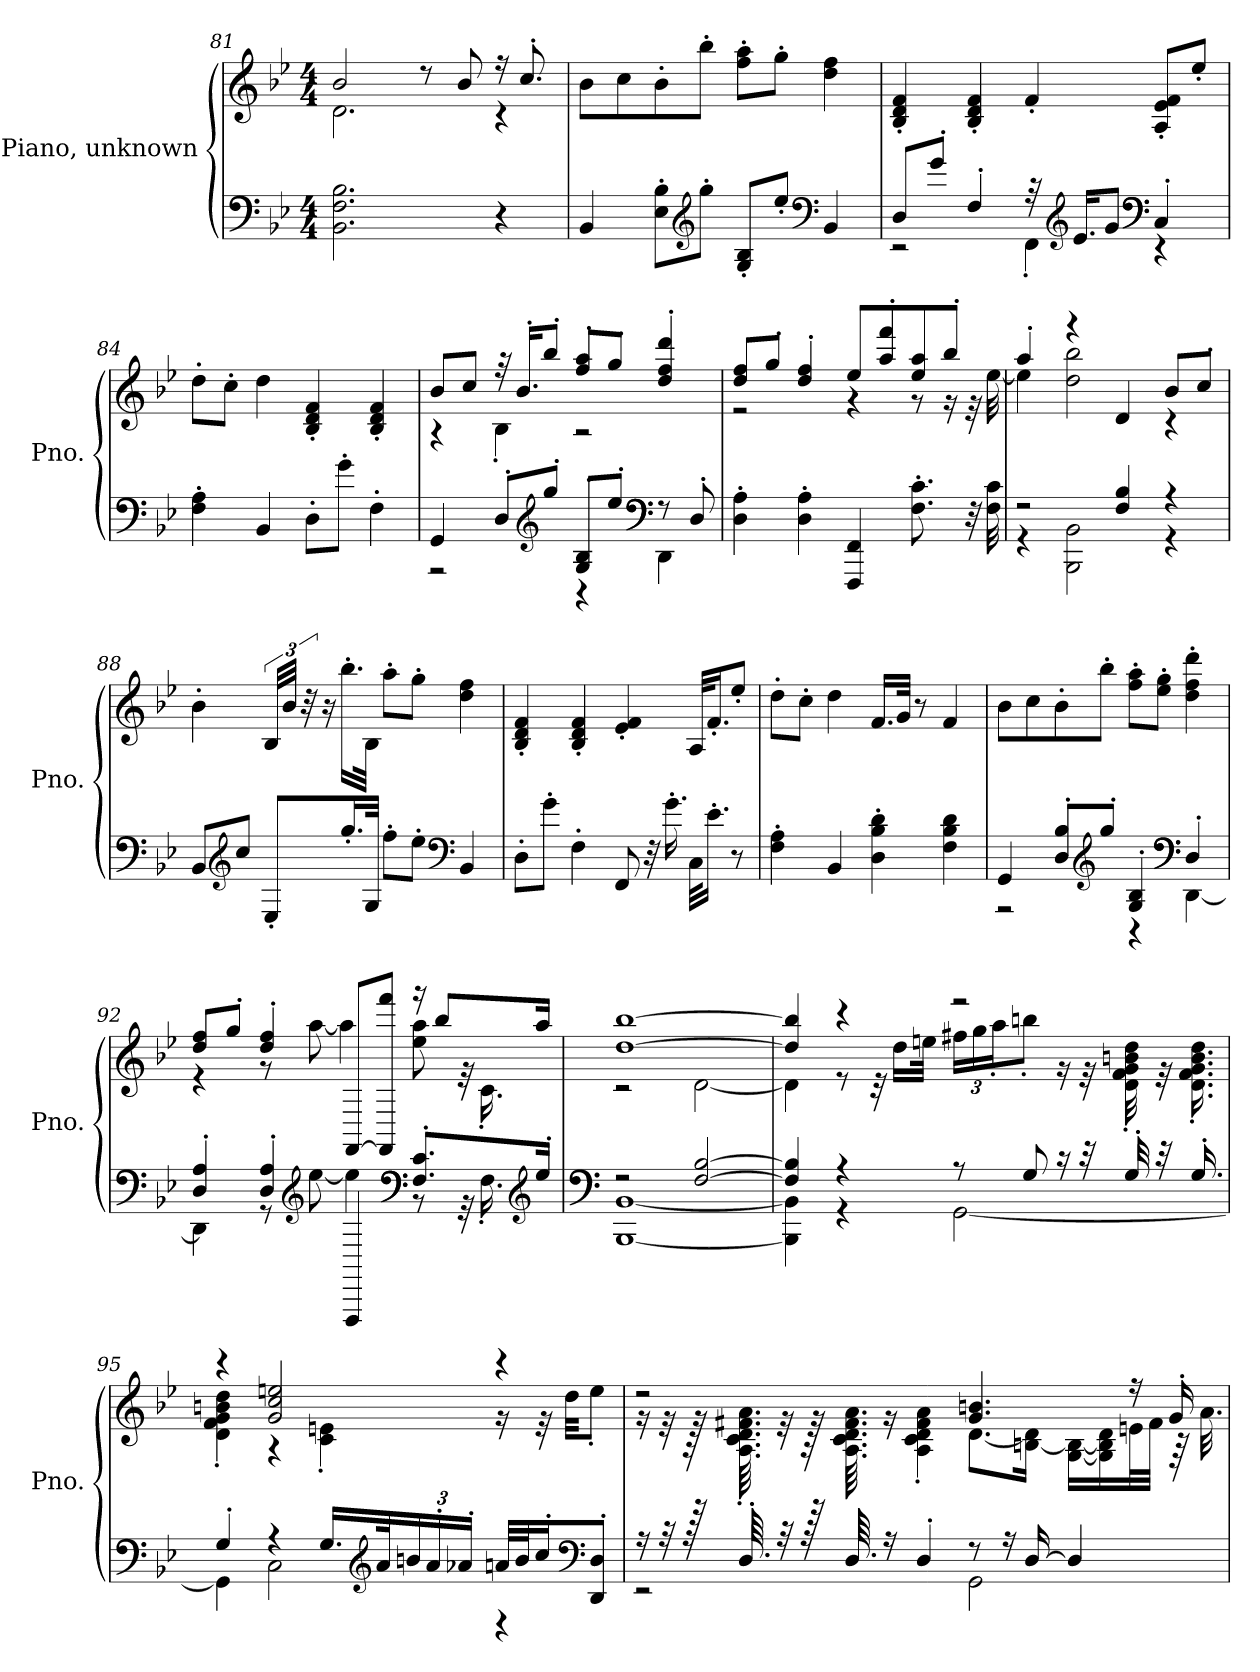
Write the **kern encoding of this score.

**kern	**kern
*part1	*part1
*staff2	*staff1
*I"Piano, unknown	*
*I'Pno.	*
!!LO:LB:g=z
*clefF4	*clefG2
*k[b-e-]	*k[b-e-]
*M4/4	*M4/4
=81	=81
*	*^
2.BB-\ 2.F\ 2.B-\	2b-/	2.d\
.	8r	.
.	8b-/	.
4r	16r	4r
.	8.cc'/	.
*	*v	*v
=82	=82
4BB-/	8b-\L
.	8cc\
8E-\' 8B-\'L	8b-'\
*clefG2	*
8gg'\J	8bb-'\J
8G/' 8B-/'L	8ff\' 8aa\'L
8ee-'/J	8gg'\J
*clefF4	*
4BB-/	4dd\ 4ff\
=83	=83
*^	*
8D/L	2r	4B-/' 4d/' 4f/'
8g'/J	.	.
4F'/	.	4B-/' 4d/' 4f/'
32r	4FF'\	4f'/
*clefG2	*	*
16.e-/KL	.	.
8g/J	.	.
*clefF4	*	*
4C'/	4r	8A/' 8e-/' 8f/'L
.	.	8ee-'/J
*v	*v	*
=84	=84
4F\' 4A\'	8dd'\L
.	8cc'\J
4BB-/	4dd\
8D'\L	4B-/' 4d/' 4f/'
8g'\J	.
4F'\	4B-/' 4d/' 4f/'
!!LO:LB:g=z
=85	=85
*^	*^
4GG/	2r	8b-/L	4r
.	.	8cc/J	.
8D'/L	.	32r	4B-'\
.	.	16.b-'/KL	.
*clefG2	*	*	*
8gg'/J	.	8bb-'/J	.
8G/' 8B-/'L	4r	8ff/' 8aa/'L	2r
8ee-'/J	.	8gg'/J	.
*clefF4	*	*	*
8r	4DD\	4dd/' 4ff/' 4ddd/'	.
8D'/	.	.	.
*v	*v	*	*
=86	=86	=86
4D\' 4A\'	8dd/ 8ff/L	2r
.	8gg'/J	.
4D\' 4A\'	4dd/' 4ff/'	.
4FFF/ 4FF/	8ee-/L	4r
.	8aa/' 8fff/'	.
8.F\' 8.c\'	8ee-/ 8aa/	8r
.	8bb-'/J	16r
32r	.	32r
32F\ 32c\	.	[32ee-\
=87	=87	=87
*^	*	*
2r	4r	4aa'/	4ee-\]
.	2BBB-\ 2BB-\	4r	2dd\ 2bb-\
4F/ 4B-/	.	4d/	.
4r	4r	8b-/L	4r
.	.	8cc'/J	.
*v	*v	*	*
*	*v	*v
=88	=88
8BB-/L	4b-'\
*clefG2	*
8cc/J	.
8E-'/L	48B-/LLL
.	48b-/JJJ
.	48r
.	16r
16.gg'/L	16.bb-'\LL
32G/JJk	32B-\JJk
8ff'\L	8aa'\L
8ee-'\J	8gg'\J
*clefF4	*
4BB-/	4dd\ 4ff\
!!LO:PB:g=z
=89	=89
8D'\L	4B-/' 4d/' 4f/'
8g'\J	.
4F'\	4B-/' 4d/' 4f/'
8FF/	4e-/' 4f/'
32r	.
16.g'\	.
32C\KLL	32A/KLL
16.e-'\JJ	16.f'/J
8r	8ee-'/J
=90	=90
4F\' 4A\'	8dd'\L
.	8cc'\J
4BB-/	4dd\
4D\' 4B-\' 4d\'	16.f/LL
.	32g/JJk
.	8r
4F\ 4B-\ 4d\	4f/
=91	=91
*^	*
4GG/	2r	8b-\L
.	.	8cc\
8D/' 8B-/'L	.	8b-'\
*clefG2	*	*
8gg'/J	.	8bb-'\J
4G/' 4B-/'	4r	8ff\' 8aa\'L
.	.	8ee-\' 8gg\'J
*clefF4	*	*
4D'/	[4DD\	4dd\' 4ff\' 4ddd\'
!!LO:LB:g=z
=92	=92	=92
*	*	*^
4D/' 4A/'	4DD\]	8dd/ 8ff/L	4r
.	.	8gg'/J	.
4D/' 4A/'	8r	4dd/' 4ff/'	8r
*clefG2	*	*	*
.	[8ee-\	.	[8aa\
4FFF/	4ee-\]	[8FF/L	4aa\]
.	.	8FF/] 8fff/J	.
*clefF4	*	*	*
8.F/' 8.c/'L	8r	16r	8ee-\ 8aa\
.	.	8bb-/L	.
.	32r	.	32r
.	16.F'\	.	16.c'\
*clefG2	*	*	*
16ee-'/Jk	.	16aa/Jk	.
=93	=93	=93	=93
*clefF4	*	*	*
2r	[1BBB- [1BB-	[1dd [1bb-	2r
[2F/ [2B-/	.	.	[2d\
=94	=94	=94	=94
4F/] 4B-/]	4BBB-\] 4BB-\]	4dd/] 4bb-/]	4d\]
4r	4r	4r	8r
.	.	.	32r
.	.	.	16dd\LL
.	.	.	32een\JJk
*	*	*	*Xbrackettup
8r	[2GG\	2r	24ff#X\LL
.	.	.	24gg\
.	.	.	24aa'\J
8G/	.	.	8bbn'\J
16r	.	.	16r
32r	.	.	32r
32G'/	.	.	32d\' 32f\' 32g\' 32bn\' 32dd\'
32r	.	.	32r
16.G'/	.	.	16.d\' 16.f\' 16.g\' 16.b\' 16.dd\'
!!LO:LB:g=z	!!
=95	=95	=95	=95
4G'/	4GG\]	4r	4d\' 4f\' 4g\' 4bn\' 4dd\'
4r	2C\	2g/ 2cc/ 2een/	4r
16.G/LL	.	.	4c\' 4en\'
*clefG2	*	*	*
32a/K	.	.	.
*Xbrackettup	*	*	*
24bn/	.	.	.
24a'/	.	.	.
24a-X'/JJ	.	.	.
32an/LLL	4r	4r	16r
32b/J	.	.	.
16cc'/J	.	.	32r
.	.	.	32dd\KKL
*clefF4	*	*	*
8DD/' 8D/'J	.	.	8ee'\J
!!LO:LB:g=z	!!
=96	=96	=96	=96
16r	2r	2r	16r
32r	.	.	32r
128r	.	.	128r
64.D'/	.	.	64.A\' 64.c\' 64.d\' 64.f#X\' 64.a\'
32r	.	.	32r
128r	.	.	128r
64.D/	.	.	64.A\ 64.c\ 64.d\ 64.f#\ 64.a\
16r	.	.	16r
4D'/	.	.	4A\' 4c\' 4d\' 4f#\' 4a\'
8r	2GG\	4.g/ 4.bn/	[8.d\L
16r	.	.	.
[16D/	.	.	[16Bn\ 16d\]Jk
4D/]	.	.	[16G\ 16B\_LL
.	.	.	16G\] 16B\] 16d\
.	.	16r	32en\L
.	.	.	32f#\JJJ
.	.	16g'/	64r
.	.	.	32.a\
*v	*v	*	*
*	*v	*v
=	=
*-	*-
